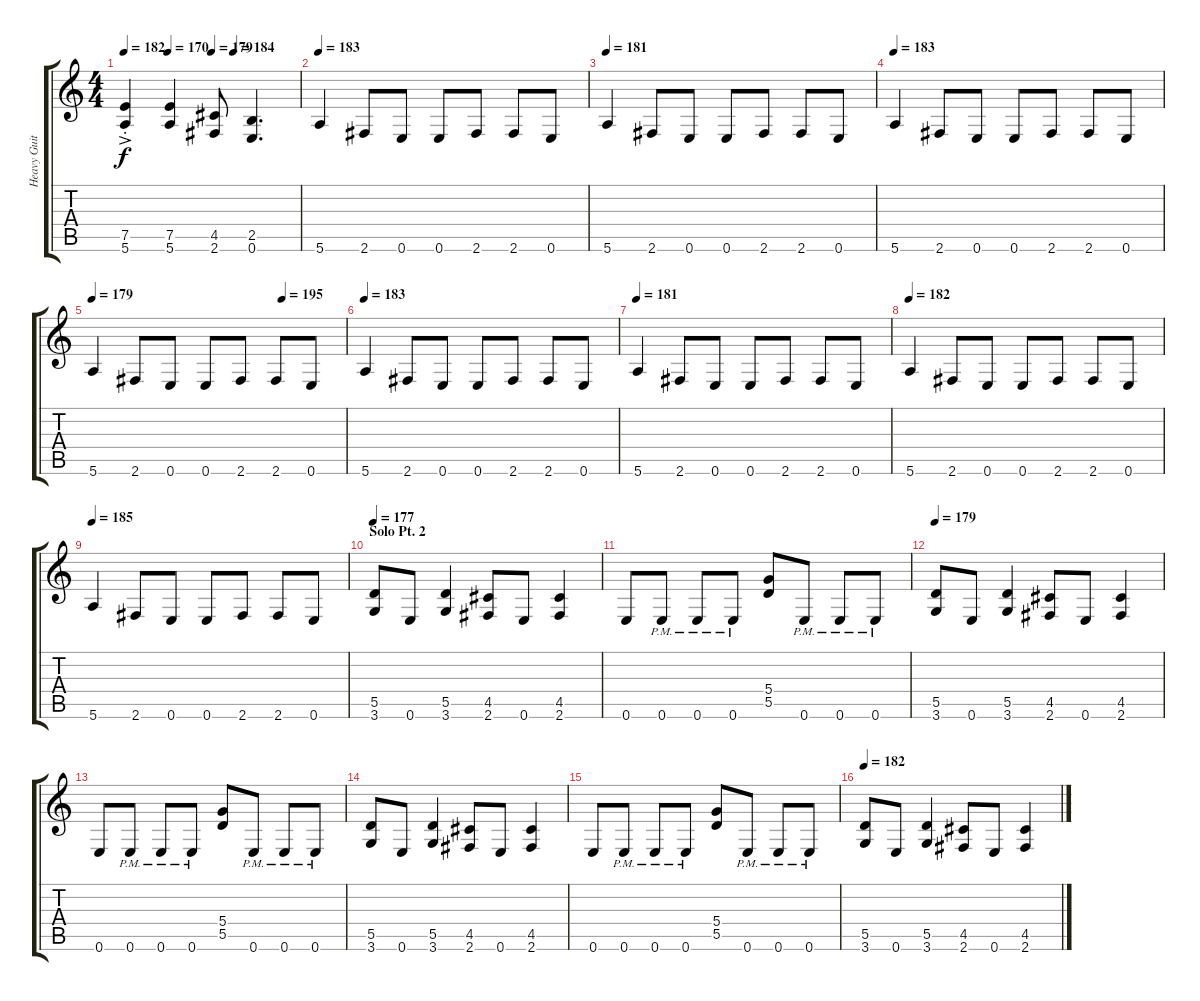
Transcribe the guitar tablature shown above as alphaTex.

\track ("Heavy Guitar Right Channel" "Heavy Guit") {instrument overdrivenguitar}
\staff {score tabs}
\tuning (E4 B3 G3 D3 A2 E2) {hide}
\ts (4 4)
\tempo 182
\tempo (170 0.25)
\tempo (179 0.5)
\tempo (184 0.625)
\clef g2
\ks c
(7.5{ac st} 5.6{ac st}).4{dy f} (7.5 5.6).4 (4.5 2.6).8 (2.5 0.6).4{d} |
\tempo 183
5.6.4 2.6.8 0.6.8 0.6.8 2.6.8 2.6.8 0.6.8 |
\tempo 181
5.6.4 2.6.8 0.6.8 0.6.8 2.6.8 2.6.8 0.6.8 |
\tempo 183
5.6.4 2.6.8 0.6.8 0.6.8 2.6.8 2.6.8 0.6.8 |
\tempo 179
\tempo (195 0.75)
5.6.4 2.6.8 0.6.8 0.6.8 2.6.8 2.6.8 0.6.8 |
\tempo 183
5.6.4 2.6.8 0.6.8 0.6.8 2.6.8 2.6.8 0.6.8 |
\tempo 181
5.6.4 2.6.8 0.6.8 0.6.8 2.6.8 2.6.8 0.6.8 |
\tempo 182
5.6.4 2.6.8 0.6.8 0.6.8 2.6.8 2.6.8 0.6.8 |
\tempo 185
5.6.4 2.6.8 0.6.8 0.6.8 2.6.8 2.6.8 0.6.8 |
\section ("" "Solo Pt. 2")
\tempo 177
(5.5 3.6).8 0.6.8 (5.5 3.6).4 (4.5 2.6).8 0.6.8 (4.5 2.6).4 |
0.6.8 0.6{pm}.8 0.6{pm}.8 0.6{pm}.8 (5.4 5.5).8 0.6{pm}.8 0.6{pm}.8 0.6{pm}.8 |
\tempo 179
(5.5 3.6).8 0.6.8 (5.5 3.6).4 (4.5 2.6).8 0.6.8 (4.5 2.6).4 |
0.6.8 0.6{pm}.8 0.6{pm}.8 0.6{pm}.8 (5.4 5.5).8 0.6{pm}.8 0.6{pm}.8 0.6{pm}.8 |
(5.5 3.6).8 0.6.8 (5.5 3.6).4 (4.5 2.6).8 0.6.8 (4.5 2.6).4 |
0.6.8 0.6{pm}.8 0.6{pm}.8 0.6{pm}.8 (5.4 5.5).8 0.6{pm}.8 0.6{pm}.8 0.6{pm}.8 |
\tempo 182
(5.5 3.6).8 0.6.8 (5.5 3.6).4 (4.5 2.6).8 0.6.8 (4.5 2.6).4
